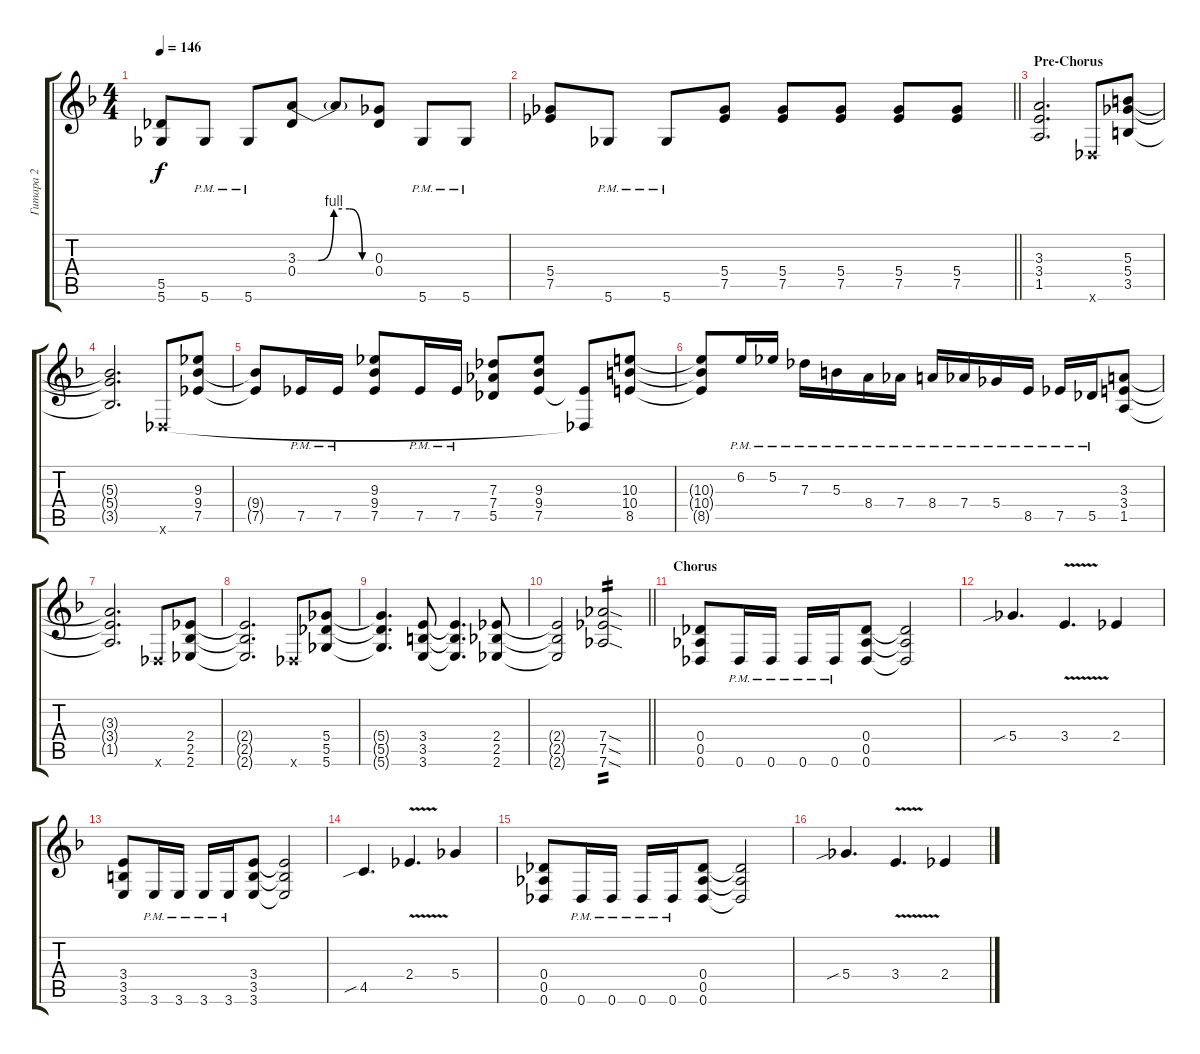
\track ("Гитара 2" "Гитара 2") {instrument distortionguitar}
\staff {score tabs}
\tuning (Eb4 Bb3 Gb3 Db3 Ab2 Db2) {hide}
\ts (4 4)
\tempo 146
\clef g2
\ks dminor
(5.5 5.6).8{dy f} 5.6{pm}.8 5.6{pm}.8 (3.3{be (custom 0 0 16 0 28 4 40 4 50 0 60 0)} 0.4).8 3.3{t}.8 (0.3 0.4).8 5.6{pm}.8 5.6{pm}.8 |
\barLineRight lightlight
(5.4 7.5).8 5.6{pm}.8 5.6{pm}.8 (5.4 7.5).8 (5.4 7.5).8 (5.4 7.5).8 (5.4 7.5).8 (5.4 7.5).8 |
\section ("" "Pre-Chorus")
(3.3 3.4 1.5).2{d} 0.6{x}.8 (5.3 5.4 3.5).8 |
(5.3{t} 5.4{t} 3.5{t}).2{d} 0.6{x}.8 (9.3 9.4 7.5).8 |
(9.4{t} 7.5{t}).8 7.5{pm}.16 7.5{pm}.16 (9.3 9.4 7.5).8 7.5{pm}.16 7.5{pm}.16 (7.3 7.4 5.5).8 (9.3 9.4 7.5).8 (7.5{t} 0.6{t}).8 (10.3 10.4 8.5).8 |
(10.3{t} 10.4{t} 8.5{t}).8 6.2{pm}.16 5.2{pm}.16 7.3{pm}.16 5.3{pm}.16 8.4{pm}.16 7.4{pm}.16 8.4{pm}.16 7.4{pm}.16 5.4{pm}.16 8.5{pm}.16 7.5{pm}.16 5.5{pm}.16 (3.3 3.4 1.5).8 |
(3.3{t} 3.4{t} 1.5{t}).2{d} 0.6{x}.8 (2.4 2.5 2.6).8 |
(2.4{t} 2.5{t} 2.6{t}).2{d} 0.6{x}.8 (5.4 5.5 5.6).8 |
(5.4{t} 5.5{t} 5.6{t}).4{d} (3.4 3.5 3.6).8 (3.4{t} 3.5{t} 3.6{t}).4{d} (2.4 2.5 2.6).8 |
\barLineRight lightlight
(2.4{t} 2.5{t} 2.6{t}).2 (7.4{sod} 7.5{sod} 7.6{sod}).2{tp 2} |
\section ("" "Chorus")
(0.4 0.5 0.6).8 0.6{pm}.16 0.6{pm}.16 0.6{pm}.16 0.6{pm}.16 (0.4 0.5 0.6).8 (0.4{t} 0.5{t} 0.6{t}).2 |
5.4{sib}.4{d} 3.4{v}.4{d} 2.4.4 |
(3.4 3.5 3.6).8 3.6{pm}.16 3.6{pm}.16 3.6{pm}.16 3.6{pm}.16 (3.4 3.5 3.6).8 (3.4{t} 3.5{t} 3.6{t}).2 |
4.5{sib}.4{d} 2.4{v}.4{d} 5.4.4 |
(0.4 0.5 0.6).8 0.6{pm}.16 0.6{pm}.16 0.6{pm}.16 0.6{pm}.16 (0.4 0.5 0.6).8 (0.4{t} 0.5{t} 0.6{t}).2 |
5.4{sib}.4{d} 3.4{v}.4{d} 2.4.4
